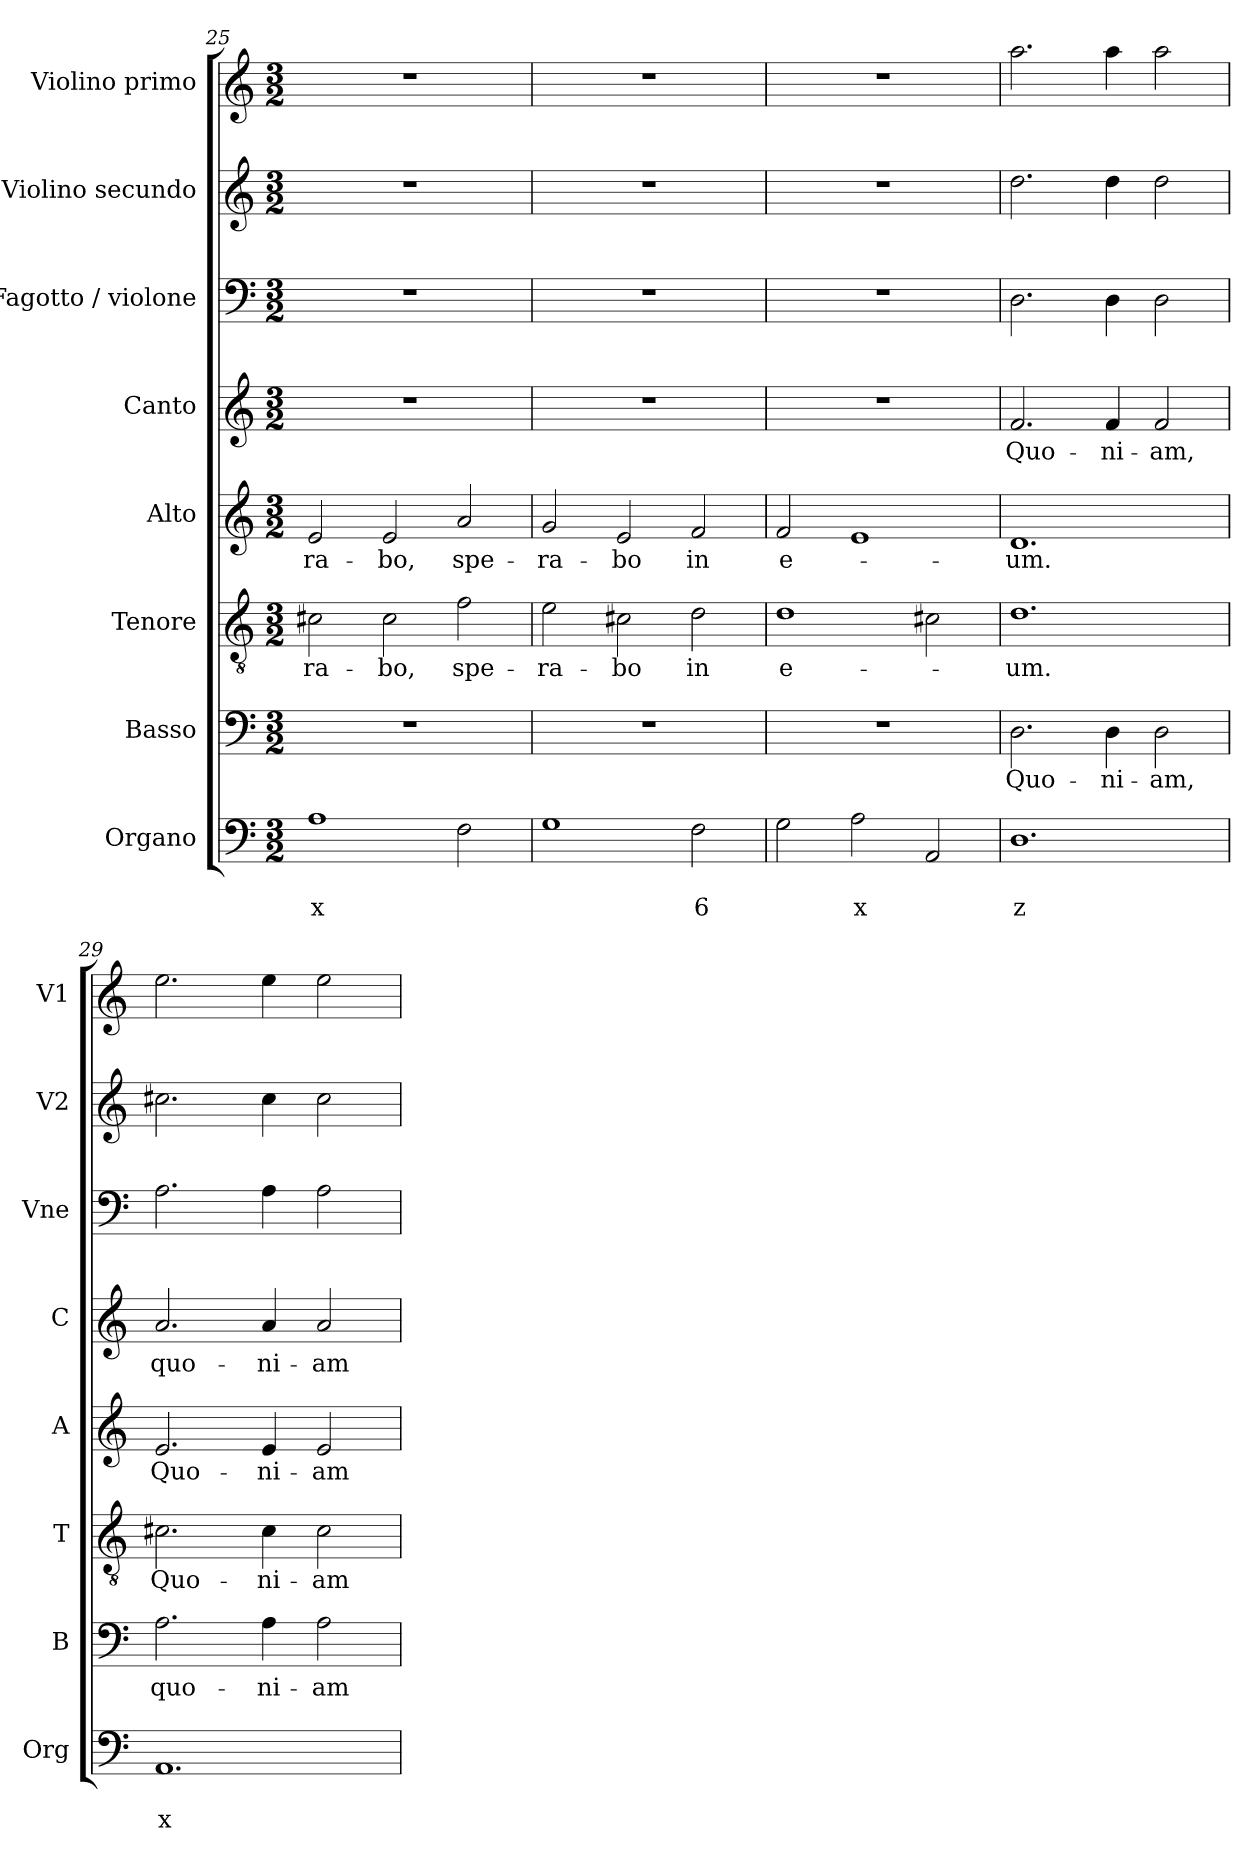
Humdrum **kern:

**kern	**text	**text	**kern	**text	**kern	**text	**kern	**text	**kern	**text	**kern	**kern	**kern
*part8	*part8	*part8	*part7	*part7	*part6	*part6	*part5	*part5	*part4	*part4	*part3	*part2	*part1
*staff8	*staff8	*staff8	*staff7	*staff7	*staff6	*staff6	*staff5	*staff5	*staff4	*staff4	*staff3	*staff2	*staff1
*I"Organo	*	*	*I"Basso	*	*I"Tenore	*	*I"Alto	*	*I"Canto	*	*I"Fagotto / violone	*I"Violino secundo	*I"Violino primo
*I'Org	*	*	*I'B	*	*I'T	*	*I'A	*	*I'C	*	*I'Vne	*I'V2	*I'V1
!!LO:LB:g=z
*clefF4	*	*	*clefF4	*	*clefGv2	*	*clefG2	*	*clefG2	*	*clefF4	*clefG2	*clefG2
*k[]	*	*	*k[]	*	*k[]	*	*k[]	*	*k[]	*	*k[]	*k[]	*k[]
*C:	*	*	*C:	*	*C:	*	*C:	*	*C:	*	*C:	*C:	*C:
*M3/2	*	*	*M3/2	*	*M3/2	*	*M3/2	*	*M3/2	*	*M3/2	*M3/2	*M3/2
=25	=25	=25	=25	=25	=25	=25	=25	=25	=25	=25	=25	=25	=25
!	!	!LO:LY:b	!	!	!	!LO:LY:b	!	!LO:LY:b	!	!	!	!	!
1A	.	x	1.r	.	2c#X\	-ra-	2e/	-ra-	1.r	.	1.r	1.r	1.r
!	!	!	!	!	!	!LO:LY:b	!	!LO:LY:b	!	!	!	!	!
.	.	.	.	.	2c#\	-bo,	2e/	-bo,	.	.	.	.	.
!	!	!	!	!	!	!LO:LY:b	!	!LO:LY:b	!	!	!	!	!
2F\	.	.	.	.	2f\	spe-	2a/	spe-	.	.	.	.	.
=26	=26	=26	=26	=26	=26	=26	=26	=26	=26	=26	=26	=26	=26
!	!	!	!	!	!	!LO:LY:b	!	!LO:LY:b	!	!	!	!	!
1G	.	.	1.r	.	2e\	-ra-	2g/	-ra-	1.r	.	1.r	1.r	1.r
!	!	!	!	!	!	!LO:LY:b	!	!LO:LY:b	!	!	!	!	!
.	.	.	.	.	2c#X\	-bo	2e/	-bo	.	.	.	.	.
!	!	!LO:LY:b	!	!	!	!LO:LY:b	!	!LO:LY:b	!	!	!	!	!
2F\	.	6	.	.	2d\	in	2f/	in	.	.	.	.	.
=27	=27	=27	=27	=27	=27	=27	=27	=27	=27	=27	=27	=27	=27
!	!	!	!	!	!	!LO:LY:b	!	!LO:LY:b	!	!	!	!	!
2G\	.	.	1.r	.	1d	e-	2f/	e-	1.r	.	1.r	1.r	1.r
!	!	!LO:LY:b	!	!	!	!	!	!	!	!	!	!	!
2A\	.	x	.	.	.	.	1e	.	.	.	.	.	.
2AA/	.	.	.	.	2c#X\	.	.	.	.	.	.	.	.
=28	=28	=28	=28	=28	=28	=28	=28	=28	=28	=28	=28	=28	=28
!	!	!LO:LY:b	!	!LO:LY:b	!	!LO:LY:b	!	!LO:LY:b	!	!LO:LY:b	!	!	!
1.D	.	z	2.D\	Quo-	1.d	-um.	1.d	-um.	2.f/	Quo-	2.D\	2.dd\	2.aa\
!	!	!	!	!LO:LY:b	!	!	!	!	!	!LO:LY:b	!	!	!
.	.	.	4D\	-ni-	.	.	.	.	4f/	-ni-	4D\	4dd\	4aa\
!	!	!	!	!LO:LY:b	!	!	!	!	!	!LO:LY:b	!	!	!
.	.	.	2D\	-am,	.	.	.	.	2f/	-am,	2D\	2dd\	2aa\
=29	=29	=29	=29	=29	=29	=29	=29	=29	=29	=29	=29	=29	=29
!	!	!LO:LY:b	!	!LO:LY:b	!	!LO:LY:b	!	!LO:LY:b	!	!LO:LY:b	!	!	!
1.AA	.	x	2.A\	quo-	2.c#X\	Quo-	2.e/	Quo-	2.a/	quo-	2.A\	2.cc#X\	2.ee\
!	!	!	!	!LO:LY:b	!	!LO:LY:b	!	!LO:LY:b	!	!LO:LY:b	!	!	!
.	.	.	4A\	-ni-	4c#\	-ni-	4e/	-ni-	4a/	-ni-	4A\	4cc#\	4ee\
!	!	!	!	!LO:LY:b	!	!LO:LY:b	!	!LO:LY:b	!	!LO:LY:b	!	!	!
.	.	.	2A\	-am	2c#\	-am	2e/	-am	2a/	-am	2A\	2cc#\	2ee\
=	=	=	=	=	=	=	=	=	=	=	=	=	=
*-	*-	*-	*-	*-	*-	*-	*-	*-	*-	*-	*-	*-	*-
